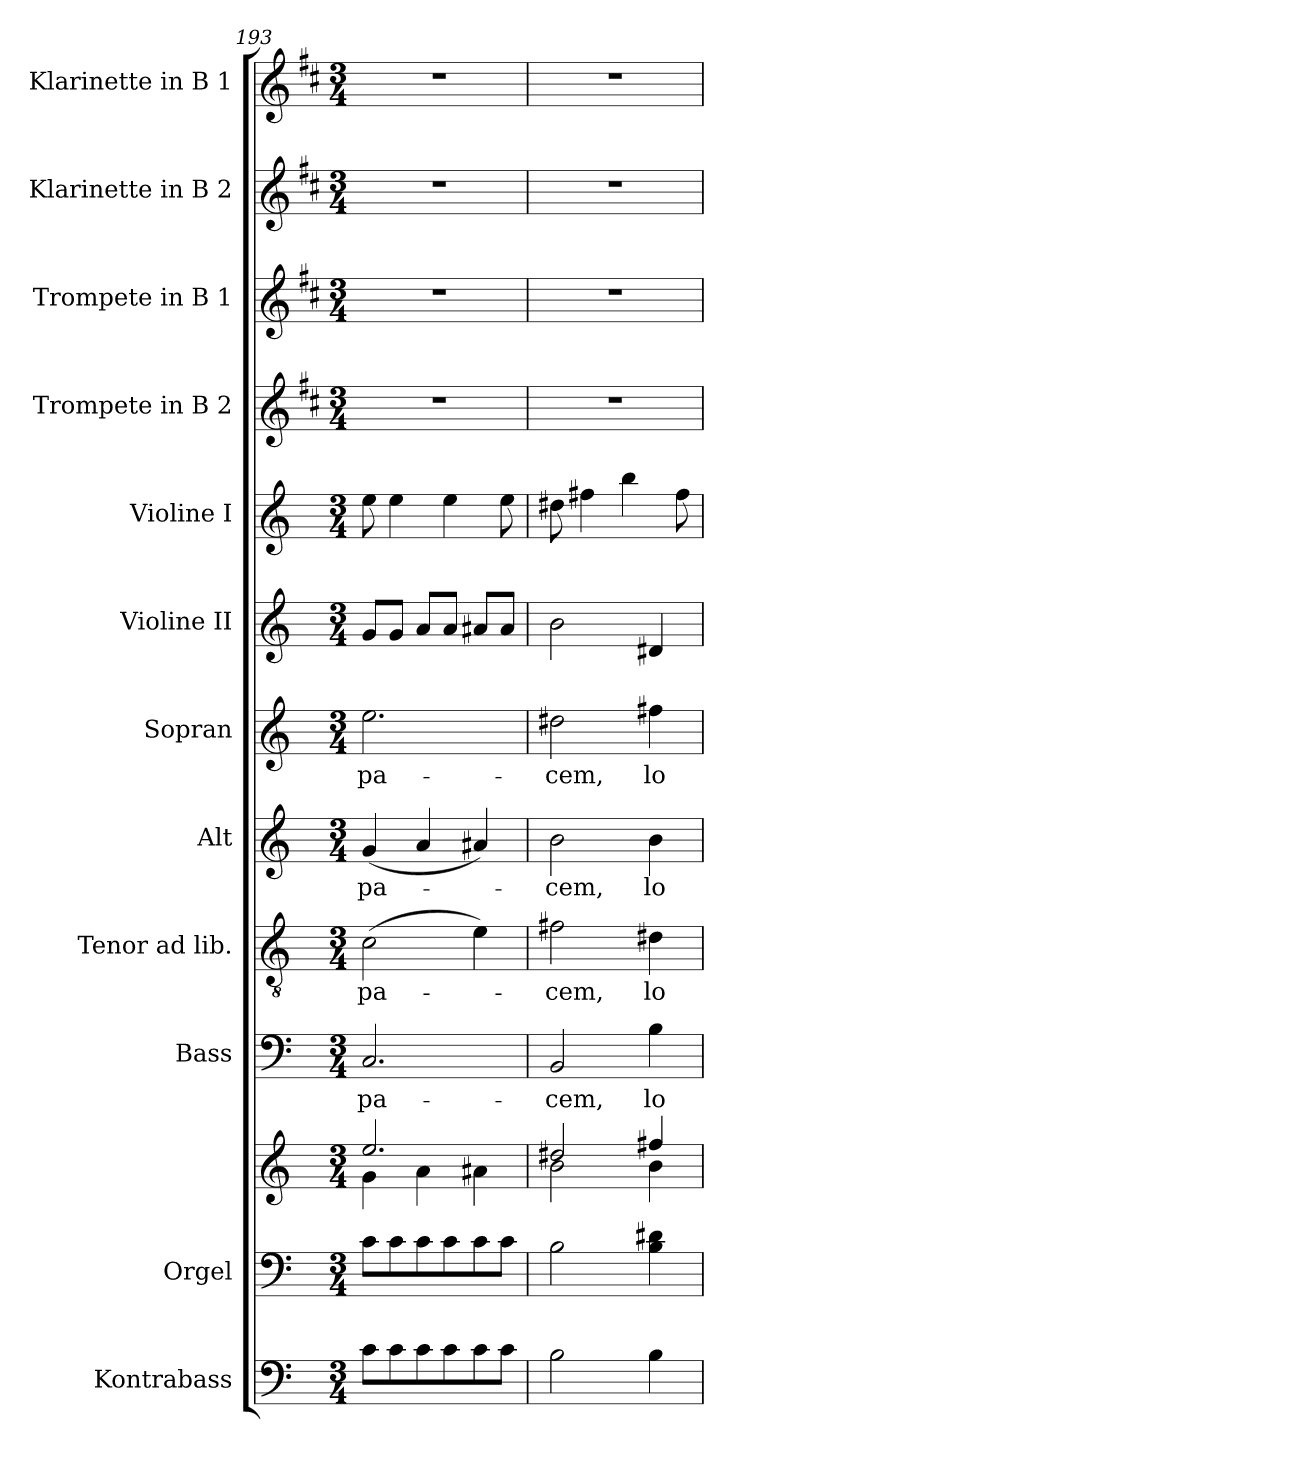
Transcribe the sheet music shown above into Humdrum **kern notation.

**kern	**kern	**kern	**kern	**text	**kern	**text	**kern	**text	**kern	**text	**kern	**kern	**kern	**kern	**kern	**kern
*part12	*part11	*part11	*part10	*part10	*part9	*part9	*part8	*part8	*part7	*part7	*part6	*part5	*part4	*part3	*part2	*part1
*staff13	*staff12	*staff11	*staff10	*staff10	*staff9	*staff9	*staff8	*staff8	*staff7	*staff7	*staff6	*staff5	*staff4	*staff3	*staff2	*staff1
*I"Kontrabass	*I"Orgel	*	*I"Bass	*	*I"Tenor ad lib.	*	*I"Alt	*	*I"Sopran	*	*I"Violine II	*I"Violine I	*I"Trompete in B 2	*I"Trompete in B 1	*I"Klarinette in B 2	*I"Klarinette in B 1
*I'Kb.	*I'Org.	*	*I'B	*	*I'T	*	*I'A	*	*I'S	*	*I'Vl. II	*I'Vl. I	*	*	*	*
*clefF4	*clefF4	*clefG2	*clefF4	*	*clefGv2	*	*clefG2	*	*clefG2	*	*clefG2	*clefG2	*clefG2	*clefG2	*clefG2	*clefG2
*ITrd7c12	*	*	*	*	*	*	*	*	*	*	*	*	*ITrd1c2	*ITrd1c2	*ITrd1c2	*ITrd1c2
*k[]	*k[]	*k[]	*k[]	*	*k[]	*	*k[]	*	*k[]	*	*k[]	*k[]	*k[]	*k[]	*k[]	*k[]
*C:	*C:	*C:	*C:	*	*C:	*	*C:	*	*C:	*	*C:	*C:	*C:	*C:	*C:	*C:
*M3/4	*M3/4	*M3/4	*M3/4	*	*M3/4	*	*M3/4	*	*M3/4	*	*M3/4	*M3/4	*M3/4	*M3/4	*M3/4	*M3/4
=193	=193	=193	=193	=193	=193	=193	=193	=193	=193	=193	=193	=193	=193	=193	=193	=193
*	*	*^	*	*	*	*	*	*	*	*	*	*	*	*	*	*
!	!	!	!	!	!LO:LY:b	!	!LO:LY:b	!	!LO:LY:b	!	!LO:LY:b	!	!	!	!	!	!
8C\L	8c\L	2.ee/	4g\	2.C/	pa-	(>2c\	pa-	(<4g/	pa-	2.ee\	pa-	8g/L	8ee\	2.r	2.r	2.r	2.r
8C\	8c\	.	.	.	.	.	.	.	.	.	.	8g/J	4ee\	.	.	.	.
8C\	8c\	.	4a\	.	.	.	.	4a/	.	.	.	8a/L	.	.	.	.	.
8C\	8c\	.	.	.	.	.	.	.	.	.	.	8a/J	4ee\	.	.	.	.
8C\	8c\	.	4a#X\	.	.	4e\)	.	4a#X/)	.	.	.	8a#X/L	.	.	.	.	.
8C\J	8c\J	.	.	.	.	.	.	.	.	.	.	8a#/J	8ee\	.	.	.	.
=194	=194	=194	=194	=194	=194	=194	=194	=194	=194	=194	=194	=194	=194	=194	=194	=194	=194
!	!	!	!	!	!LO:LY:b	!	!LO:LY:b	!	!LO:LY:b	!	!LO:LY:b	!	!	!	!	!	!
2BB\	2B\	2dd#X/	2b\	2BB/	-cem,	2f#X\	-cem,	2b\	-cem,	2dd#X\	-cem,	2b\	8dd#X\	2.r	2.r	2.r	2.r
.	.	.	.	.	.	.	.	.	.	.	.	.	4ff#X\	.	.	.	.
.	.	.	.	.	.	.	.	.	.	.	.	.	4bb\	.	.	.	.
!	!	!	!	!	!LO:LY:b	!	!LO:LY:b	!	!LO:LY:b	!	!LO:LY:b	!	!	!	!	!	!
4BB\	4B\ 4d#X\	4ff#X/	4b\	4B\	lo-	4d#X\	lo-	4b\	lo-	4ff#X\	lo-	4d#X/	.	.	.	.	.
.	.	.	.	.	.	.	.	.	.	.	.	.	8ff#\	.	.	.	.
*	*	*v	*v	*	*	*	*	*	*	*	*	*	*	*	*	*	*
=	=	=	=	=	=	=	=	=	=	=	=	=	=	=	=	=
*-	*-	*-	*-	*-	*-	*-	*-	*-	*-	*-	*-	*-	*-	*-	*-	*-
